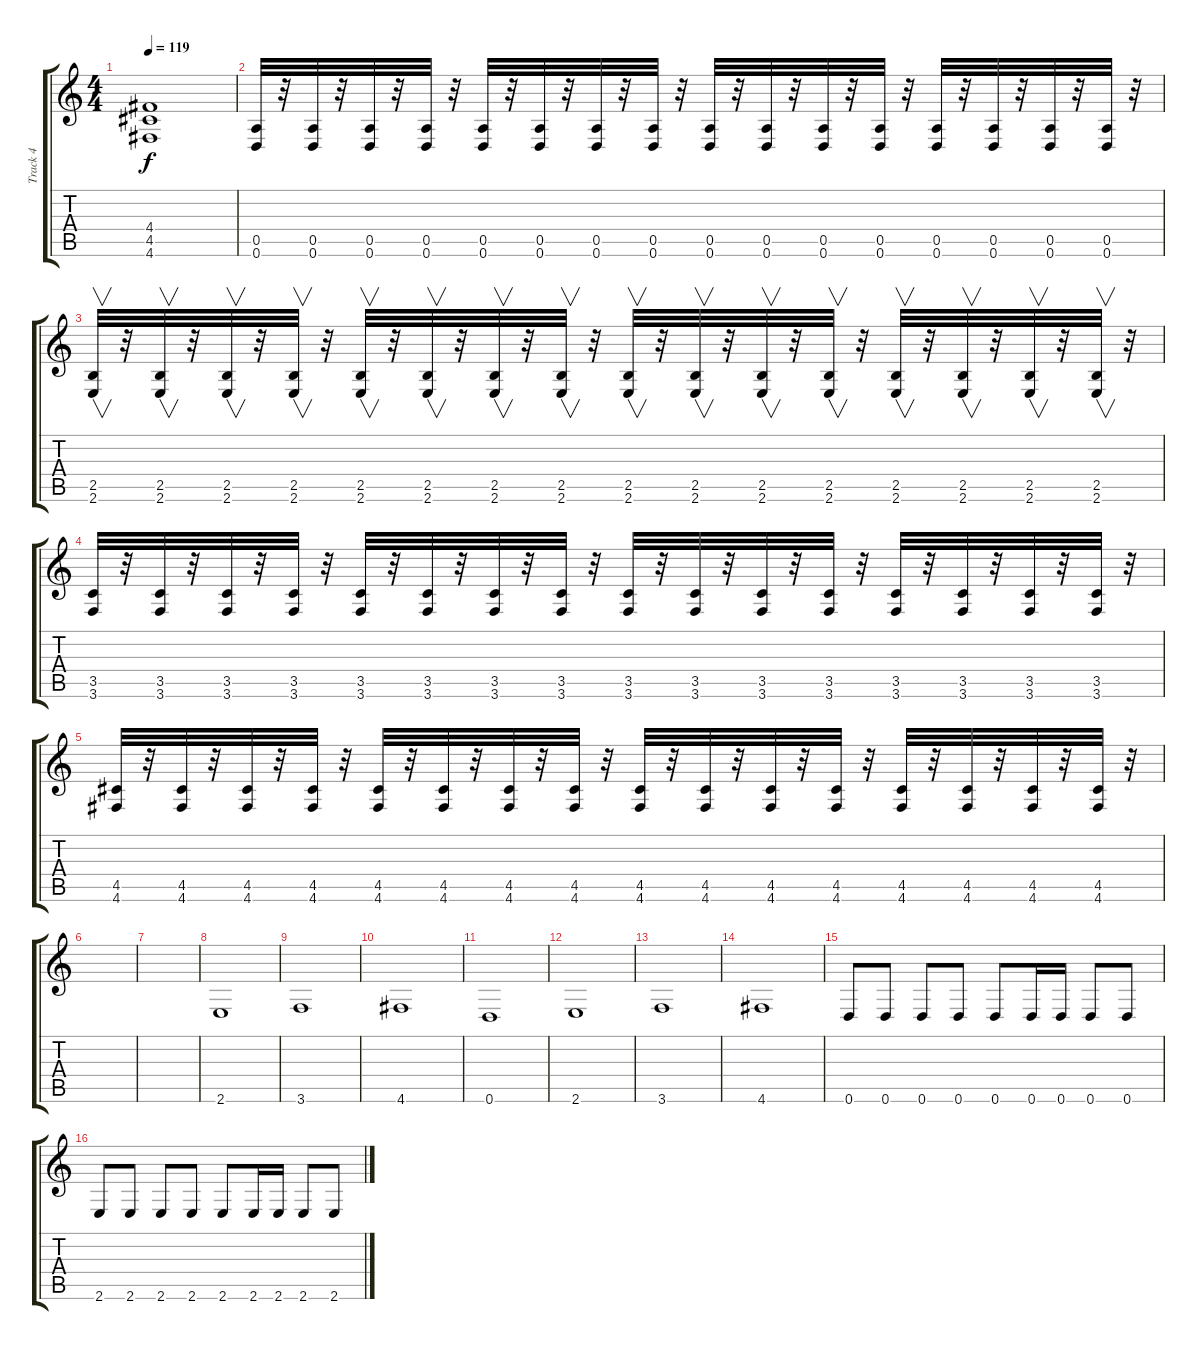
\track ("Track 4" "Track 4") {instrument distortionguitar}
\staff {score tabs}
\tuning (E4 B3 G3 D3 A2 D2) {hide}
\ts (4 4)
\tempo 119
\clef g2
\ks c
(4.4 4.5 4.6).1{dy f} |
(0.5 0.6).32 r.32 (0.5 0.6).32 r.32 (0.5 0.6).32 r.32 (0.5 0.6).32 r.32 (0.5 0.6).32 r.32 (0.5 0.6).32 r.32 (0.5 0.6).32 r.32 (0.5 0.6).32 r.32 (0.5 0.6).32 r.32 (0.5 0.6).32 r.32 (0.5 0.6).32 r.32 (0.5 0.6).32 r.32 (0.5 0.6).32 r.32 (0.5 0.6).32 r.32 (0.5 0.6).32 r.32 (0.5 0.6).32 r.32 |
(2.5 2.6).32{v} r.32 (2.5 2.6).32{v} r.32 (2.5 2.6).32{v} r.32 (2.5 2.6).32{v} r.32 (2.5 2.6).32{v} r.32 (2.5 2.6).32{v} r.32 (2.5 2.6).32{v} r.32 (2.5 2.6).32{v} r.32 (2.5 2.6).32{v} r.32 (2.5 2.6).32{v} r.32 (2.5 2.6).32{v} r.32 (2.5 2.6).32{v} r.32 (2.5 2.6).32{v} r.32 (2.5 2.6).32{v} r.32 (2.5 2.6).32{v} r.32 (2.5 2.6).32{v} r.32 |
(3.5 3.6).32 r.32 (3.5 3.6).32 r.32 (3.5 3.6).32 r.32 (3.5 3.6).32 r.32 (3.5 3.6).32 r.32 (3.5 3.6).32 r.32 (3.5 3.6).32 r.32 (3.5 3.6).32 r.32 (3.5 3.6).32 r.32 (3.5 3.6).32 r.32 (3.5 3.6).32 r.32 (3.5 3.6).32 r.32 (3.5 3.6).32 r.32 (3.5 3.6).32 r.32 (3.5 3.6).32 r.32 (3.5 3.6).32 r.32 |
(4.5 4.6).32 r.32 (4.5 4.6).32 r.32 (4.5 4.6).32 r.32 (4.5 4.6).32 r.32 (4.5 4.6).32 r.32 (4.5 4.6).32 r.32 (4.5 4.6).32 r.32 (4.5 4.6).32 r.32 (4.5 4.6).32 r.32 (4.5 4.6).32 r.32 (4.5 4.6).32 r.32 (4.5 4.6).32 r.32 (4.5 4.6).32 r.32 (4.5 4.6).32 r.32 (4.5 4.6).32 r.32 (4.5 4.6).32 r.32 |
|
|
2.6.1 |
3.6.1 |
4.6.1 |
0.6.1 |
2.6.1 |
3.6.1 |
4.6.1 |
0.6.8 0.6.8 0.6.8 0.6.8 0.6.8 0.6.16 0.6.16 0.6.8 0.6.8 |
2.6.8 2.6.8 2.6.8 2.6.8 2.6.8 2.6.16 2.6.16 2.6.8 2.6.8
